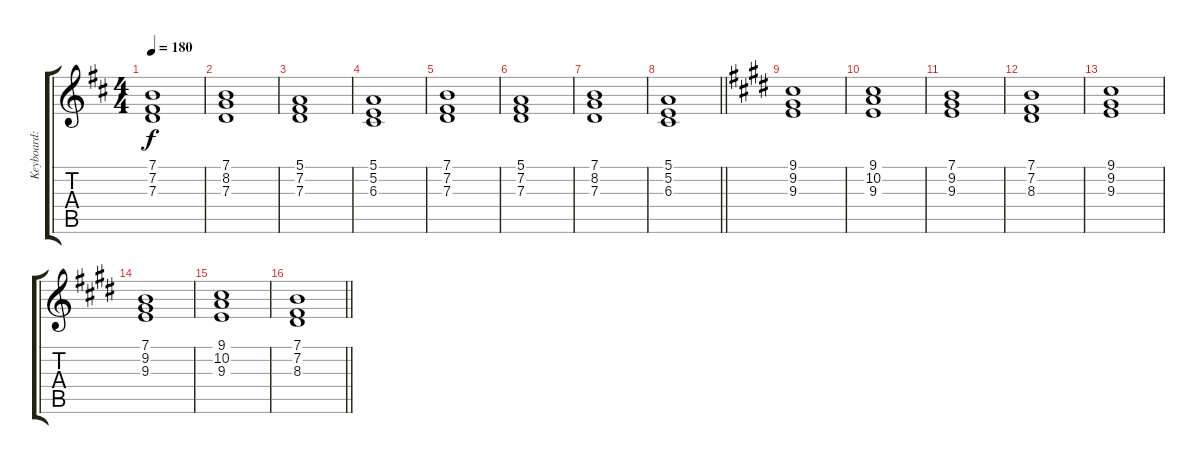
\track ("Keyboard: Juha Mäenpää" "Keyboard: ") {instrument stringensemble1}
\staff {score tabs}
\tuning (E4 B3 G3 D3 A2 E2) {hide}
\ts (4 4)
\tempo 180
\clef g2
\ks bminor
(7.1 7.2 7.3).1{dy f} |
(7.1 8.2 7.3).1 |
(5.1 7.2 7.3).1 |
(5.1 5.2 6.3).1 |
(7.1 7.2 7.3).1 |
(5.1 7.2 7.3).1 |
(7.1 8.2 7.3).1 |
\barLineRight lightlight
(5.1 5.2 6.3).1 |
\section ("" "")
\ks c#minor
(9.1 9.2 9.3).1 |
(9.1 10.2 9.3).1 |
(7.1 9.2 9.3).1 |
(7.1 7.2 8.3).1 |
(9.1 9.2 9.3).1 |
(7.1 9.2 9.3).1 |
(9.1 10.2 9.3).1 |
\barLineRight lightlight
(7.1 7.2 8.3).1
